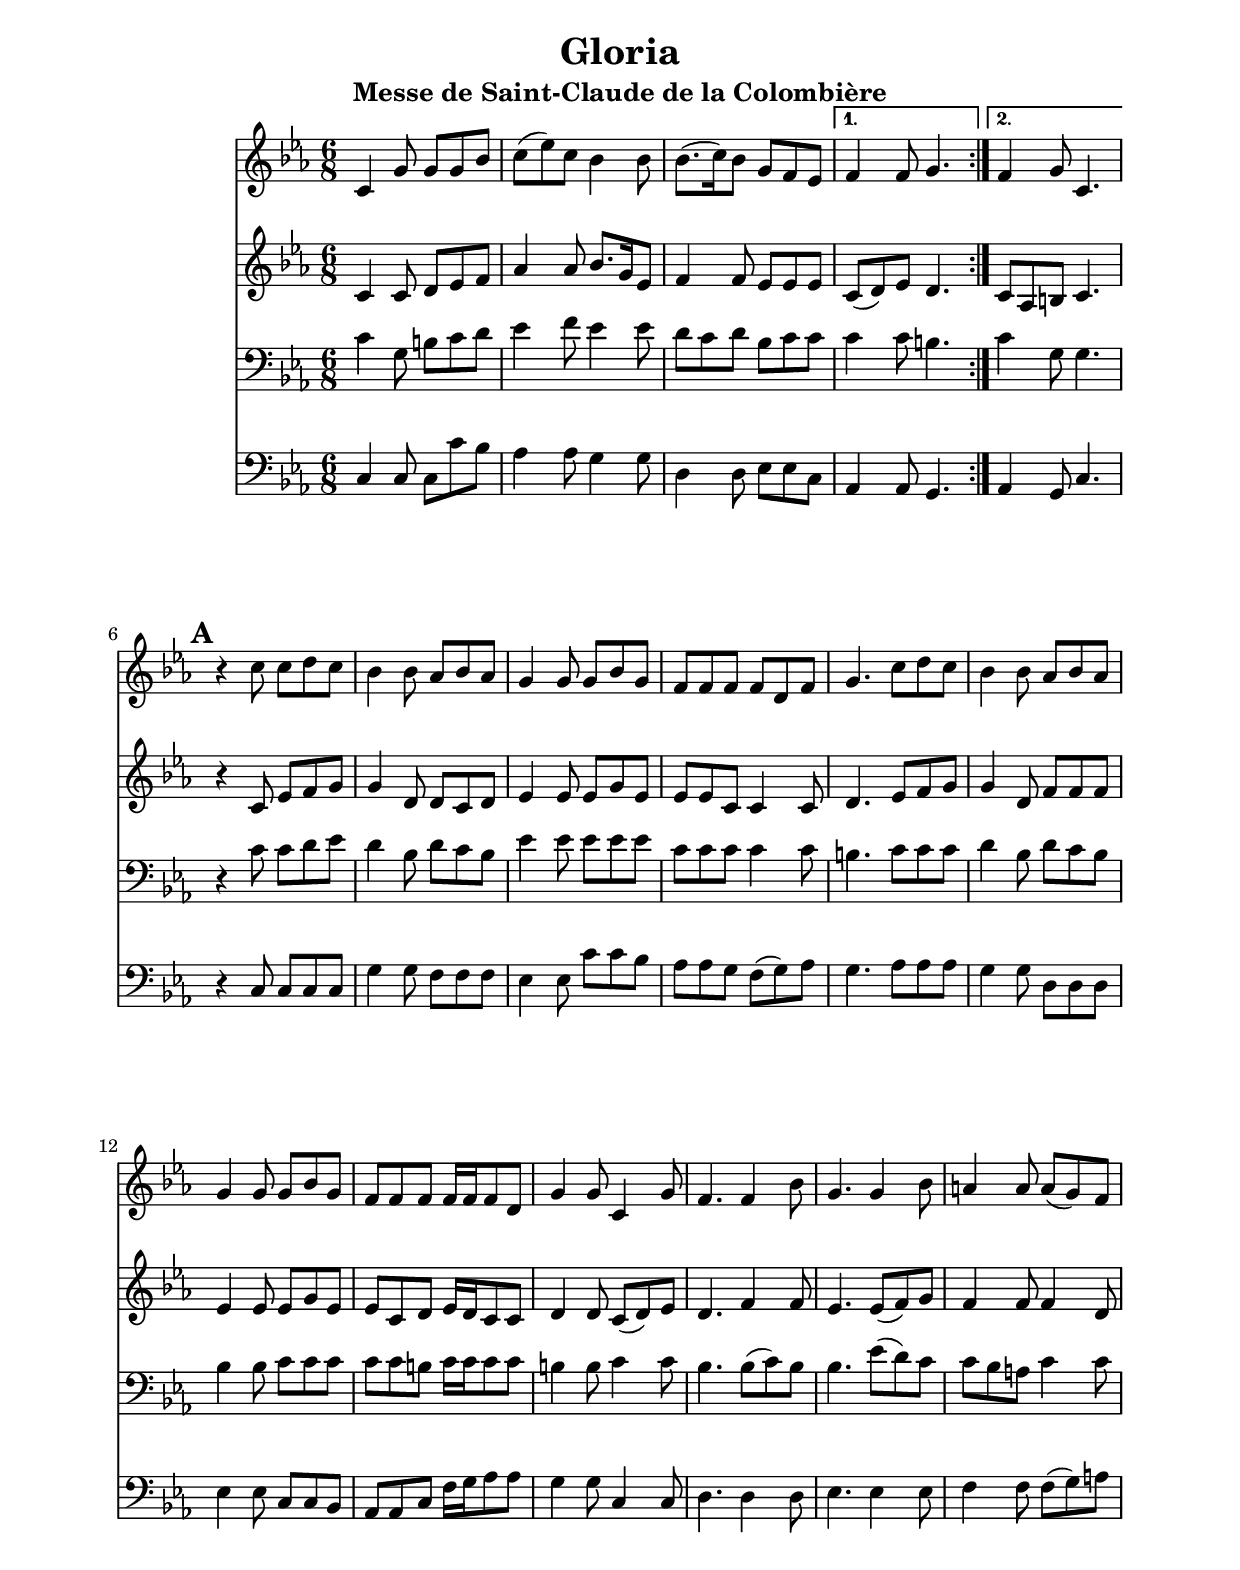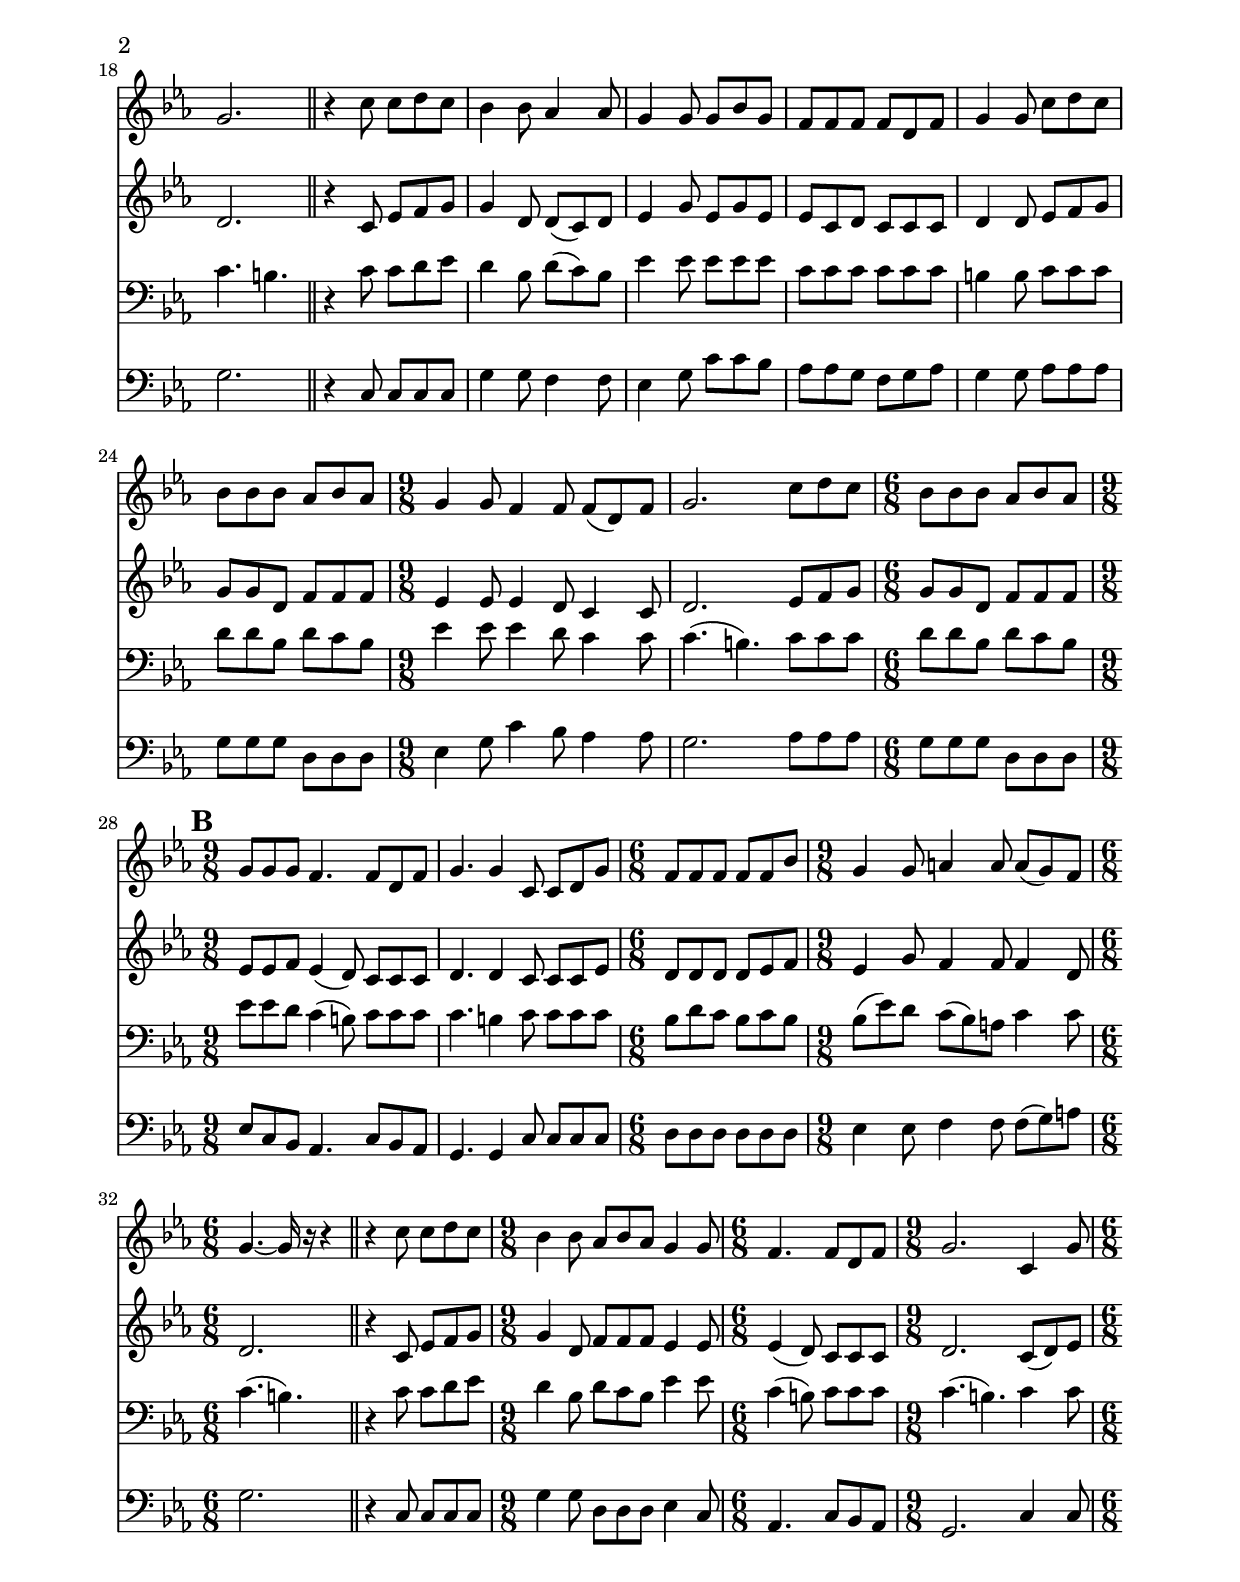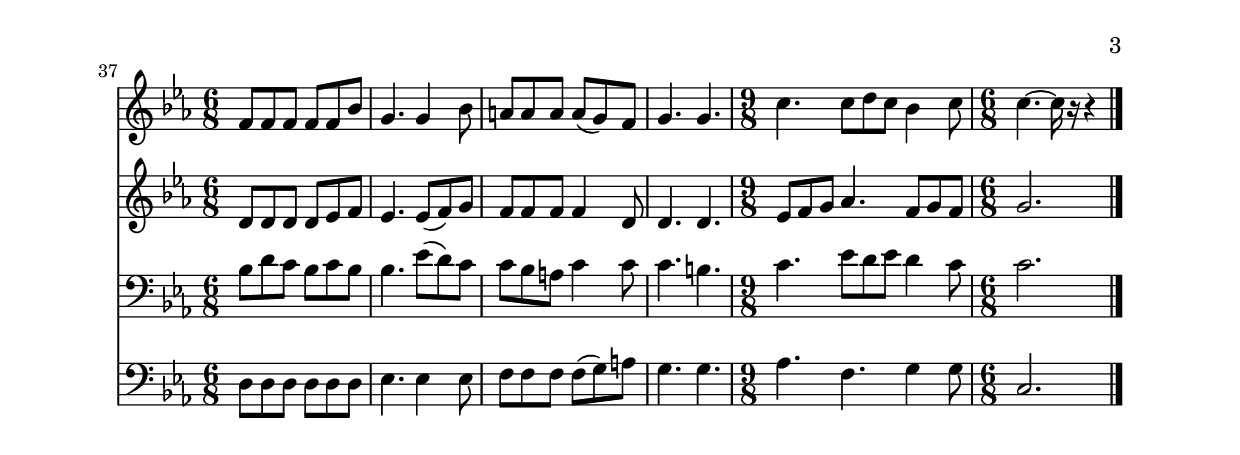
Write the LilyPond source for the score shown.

\version "2.22.1"
\language "italiano"

\header {
  title = "Gloria"
  subtitle = "Messe de Saint-Claude de la Colombière"
}

global = {
  \key do \minor
  \time 6/8
}

soprano = \relative do' {
  \global
  
  \repeat volta 2
  {  
    do4 sol'8 sol sol sib
    do8( mib) do sib4 sib8
    sib8.( do16) sib8 sol8 fa mib
  }
  \alternative {
    {
      fa4 fa8 sol4.
    }
    {
      fa4 sol8 do,4.
    }
  }
  
  \mark \default
  
  r4 do'8 do re do
  sib4 sib8 lab sib lab
  sol4 sol8 sol sib sol
  fa8 fa fa fa re fa
  sol4. do8 re do
  sib4 sib8 lab sib lab
  sol4 sol8 sol sib sol
  fa8 fa fa fa16 fa fa8 re
  sol4 sol8 do,4 sol'8
  fa4. fa4 sib8
  sol4. sol4 sib8
  la4 la8 la( sol) fa
  sol2.
  
  \bar "||"
  
  r4 do8 do re do
  sib4 sib8 lab4 lab8
  sol4 sol8 sol sib sol
  fa8 fa fa fa re fa
  sol4 sol8 do re do
  sib8 sib sib lab sib lab
  
  \time 9/8
  
  sol4 sol8 fa4 fa8 fa( re) fa
  sol2. do8 re do
  
  \time 6/8
  
  sib8 sib sib lab sib lab
  
  \mark \default
  \time 9/8
  
  sol8 sol sol fa4. fa8 re fa
  sol4. sol4 do,8 do re sol
    
  \time 6/8
  
  fa8 fa fa fa fa sib
  
  \time 9/8
  
  sol4 sol8 la4 la8 la( sol) fa
    
  \time 6/8
  
  sol4. ~ sol16 r16 r4
  
  \bar "||"
  
  r4 do8 do re do
  
  \time 9/8
  
  sib4 sib8 lab sib lab sol4 sol8
  
  \time 6/8
  
  fa4. fa8 re fa
  
  \time 9/8
  
  sol2. do,4 sol'8
  
  \time 6/8
  
  fa8 fa fa fa fa sib
  sol4. sol4 sib8
  la8 la la la( sol) fa
  sol4. sol4.
  
  \time 9/8
  
  do4. do8 re do sib4 do8
  
  \time 6/8
  
  do4. ~ do16 r16 r4
  
  \bar "|."
}

alto = \relative do' {
  \global
  do4 do8 re mib fa
  lab4 lab8 sib8. sol16 mib8
  fa4 fa8 mib mib mib
  
  do8( re) mib re4.
  do8 lab si do4.
  
  r4 do8 mib fa sol
  sol4 re8 re do re
  mib4 mib8 mib sol mib
  mib8 mib do do4 do8
  re4. mib8 fa sol
  sol4 re8 fa fa fa
  mib4 mib8 mib sol mib
  mib8 do re mib16 re do8 do
  re4 re8 do( re) mib
  re4. fa4 fa8
  mib4. mib8( fa) sol
  fa4 fa8 fa4 re8
  re2.
  
  r4 do8 mib fa sol
  sol4 re8 re( do) re
  mib4 sol8 mib sol mib
  mib8 do re do do do 
  re4 re8 mib fa sol
  sol8 sol re fa fa fa
  mib4 mib8 mib4 re8 do4 do8
  re2. mib8 fa sol
  
  sol8 sol re fa fa fa
  
  mib8 mib fa mib4 ( re8) do do do
  re4. re4 do8 do do mib
  
  re8 re re re mib fa
  
  mib4 sol8 fa4 fa8 fa4 re8
  re2.
  r4 do8 mib fa sol
  
  sol4 re8 fa fa fa mib4 mib8
  mib4 ( re8) do do do
  re2. do8( re) mib
  
  re8 re re re mib fa
  mib4. mib8( fa) sol
  fa8 fa fa fa4 re8
  re4. re4.
  
  mib8 fa sol lab4. fa8 sol fa
  
  sol2.
}

tenor = \relative do' {
  \global
  
  do4 sol8 si do re
  mib4 fa8 mib4 mib8
  re8 do re sib do do
  
  do4 do8 si4.
  do4 sol8 sol4.
  
  r4 do8 do re mib
  re4 sib8 re do sib
  mib4 mib8 mib mib mib
  do8 do do do4 do8
  si4. do8 do do
  re4 sib8 re do sib
  sib4 sib8 do do do
  do8 do si do16 do do8 do
  si4 si8 do4 do8
  sib4. sib8( do) sib
  sib4. mib8( re) do
  do8 sib la do4 do8
  do4. si4.
  
  r4 do8 do re mib
  re4 sib8 re( do) sib
  mib4 mib8 mib mib mib
  do8 do do do do do
  si4 si8 do do do
  re8 re sib re do sib
  
  mib4 mib8 mib4 re8 do4 do8
  do4. ( si4.) do8 do do
  
  re8 re sib re do sib
  
  mib8 mib re do4( si8) do do do
  do4. si4 do8 do do do
  
  sib8 re do sib do sib
  
  sib8( mib) re do( sib) la do4 do8
  do4.( si4.)
  r4 do8 do re mib
  
  re4 sib8 re do sib mib4 mib8
  do4 ( si8) do do do
  do4.( si4.) do4 do8
  sib8 re do sib do sib
  sib4. mib8( re) do
  do8 sib la do4 do8
  do4. si4.
  do4. mib8 re mib re4 do8
  
  do2.
  
}

bass = \relative do {
  \global
  
  do4 do8 do do' sib
  lab4 lab8 sol4 sol8
  re4 re8 mib8 mib do
  
  lab4 lab8 sol4.
  lab4 sol8 do4.
  
  r4 do8 do do do
  sol'4 sol8 fa8 fa fa
  mib4 mib8 do' do sib
  lab8 lab sol fa( sol) lab
  sol4. lab8 lab lab
  sol4 sol8 re re re
  mib4 mib8 do do sib
  lab8 lab do fa16 sol lab8 lab
  sol4 sol8 do,4 do8
  re4. re4 re8
  mib4. mib4 mib8
  fa4 fa8 fa( sol) la
  sol2.
  
  r4 do,8 do do do
  sol'4 sol8 fa4 fa8
  mib4 sol8 do8 do sib
  lab8 lab sol fa sol lab
  sol4 sol8 lab lab lab
  sol8 sol sol re re re
  
  mib4 sol8 do4 sib8 lab4 lab8
  sol2. lab8 lab lab
  
  sol8 sol sol re re re
  
  mib8 do sib lab4. do8 sib lab
  sol4. sol4 do8 do do do
  
  re8 re re re re re
  
  mib4 mib8 fa4 fa8 fa( sol) la
  
  sol2.
  r4 do,8 do do do
  
 sol'4 sol8 re8 re re mib4 do8
 
 lab4. do8 sib lab
 
 sol2. do4 do8
 re8 re re re re re
 mib4. mib4 mib8
 fa8 fa fa fa( sol) la
 sol4. sol
 
 lab4. fa4. sol4 sol8
 
 do,2.
  
}

\include  "../../../../utilities.ly"

\book{
  \paper {
    left-margin = 20\mm
    right-margin = 20\mm
    top-margin = 20\mm
    bottom-margin = 20\mm
  }
  
  \score {
    <<
      \new Staff{ \soprano }
      \new Staff{ \alto }
      \new Staff{ \clef bass \tenor }
      \new Staff{ \clef bass \bass }
    >>
    \layout { 
      indent = 2\cm
      \override BreathingSign.text = \markup { \musicglyph "comma" }
    }
    \midi {
      \tempo 4.=69
    }
  }
}
